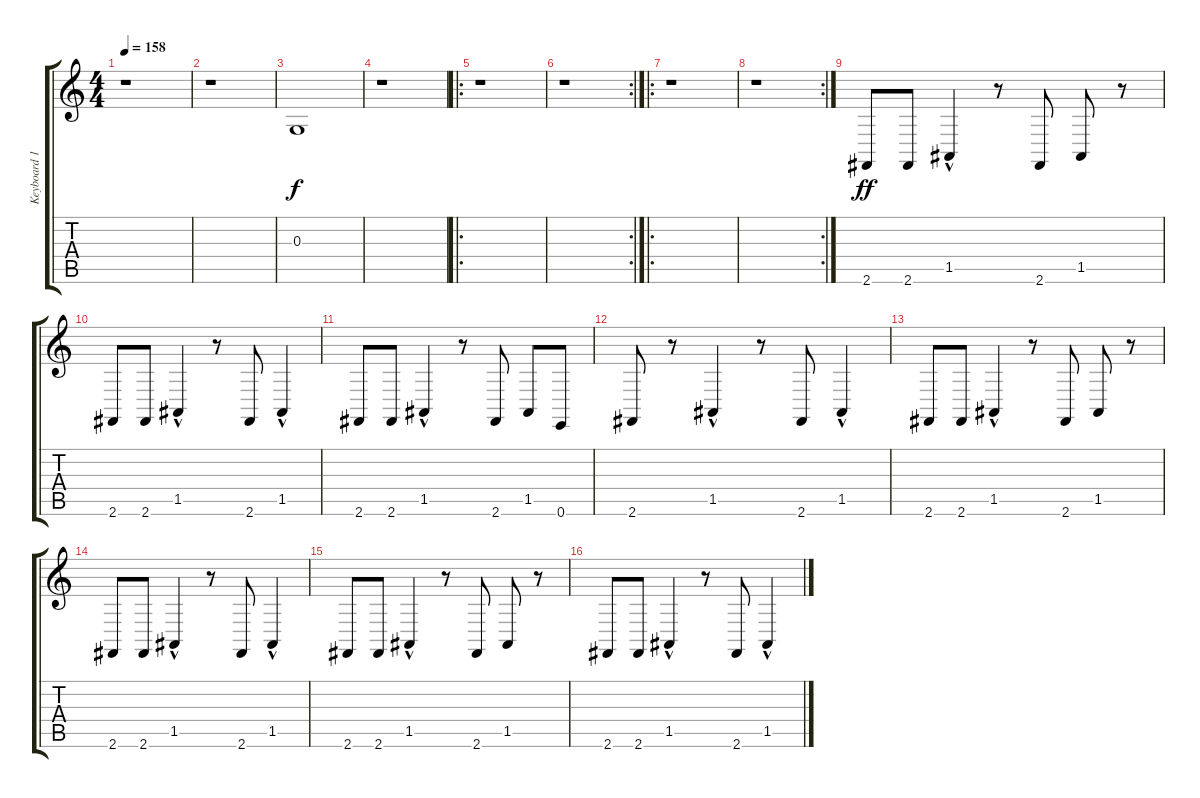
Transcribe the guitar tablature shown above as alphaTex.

\track ("Keyboard 1" "Keyboard 1") {instrument acousticgrandpiano}
\staff {score tabs}
\tuning (E4 B3 G3 D3 A2 E2) {hide}
\ts (4 4)
\tempo 158
\clef g2
\ks c
r.1{dy f instrument acousticgrandpiano} |
r.1 |
0.3.1 |
r.1 |
\ro
r.1 |
\rc 2
r.1 |
\ro
r.1 |
\rc 2
r.1 |
2.6.8{dy ff} 2.6.8 1.5{hac}.4 r.8 2.6.8 1.5.8 r.8 |
2.6.8 2.6.8 1.5{hac}.4 r.8 2.6.8 1.5{hac}.4 |
2.6.8 2.6.8 1.5{hac}.4 r.8 2.6.8 1.5.8 0.6.8 |
2.6.8 r.8 1.5{hac}.4 r.8 2.6.8 1.5{hac}.4 |
2.6.8 2.6.8 1.5{hac}.4 r.8 2.6.8 1.5.8 r.8 |
2.6.8 2.6.8 1.5{hac}.4 r.8 2.6.8 1.5{hac}.4 |
2.6.8 2.6.8 1.5{hac}.4 r.8 2.6.8 1.5.8 r.8 |
2.6.8 2.6.8 1.5{hac}.4 r.8 2.6.8 1.5{hac}.4
